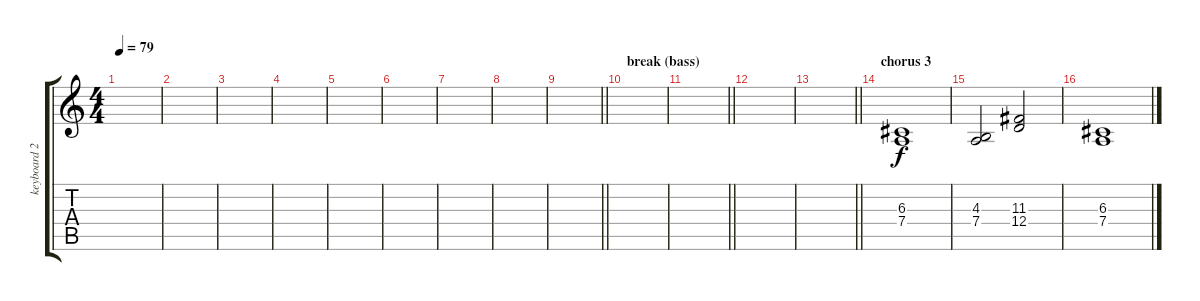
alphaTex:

\track ("keyboard 2" "keyboard 2") {instrument choiraahs}
\staff {score tabs}
\tuning (E4 B3 G3 D3 A2 E2) {hide}
\ts (4 4)
\tempo 79
\clef g2
\ks c
|
|
|
|
|
|
|
|
\barLineRight lightlight
|
\section ("" "break (bass) ")
|
\barLineRight lightlight
|
|
\barLineRight lightlight
|
\section ("" "chorus 3")
(6.3 7.4).1 |
(4.3 7.4).2 (11.3 12.4).2 |
(6.3 7.4).1
